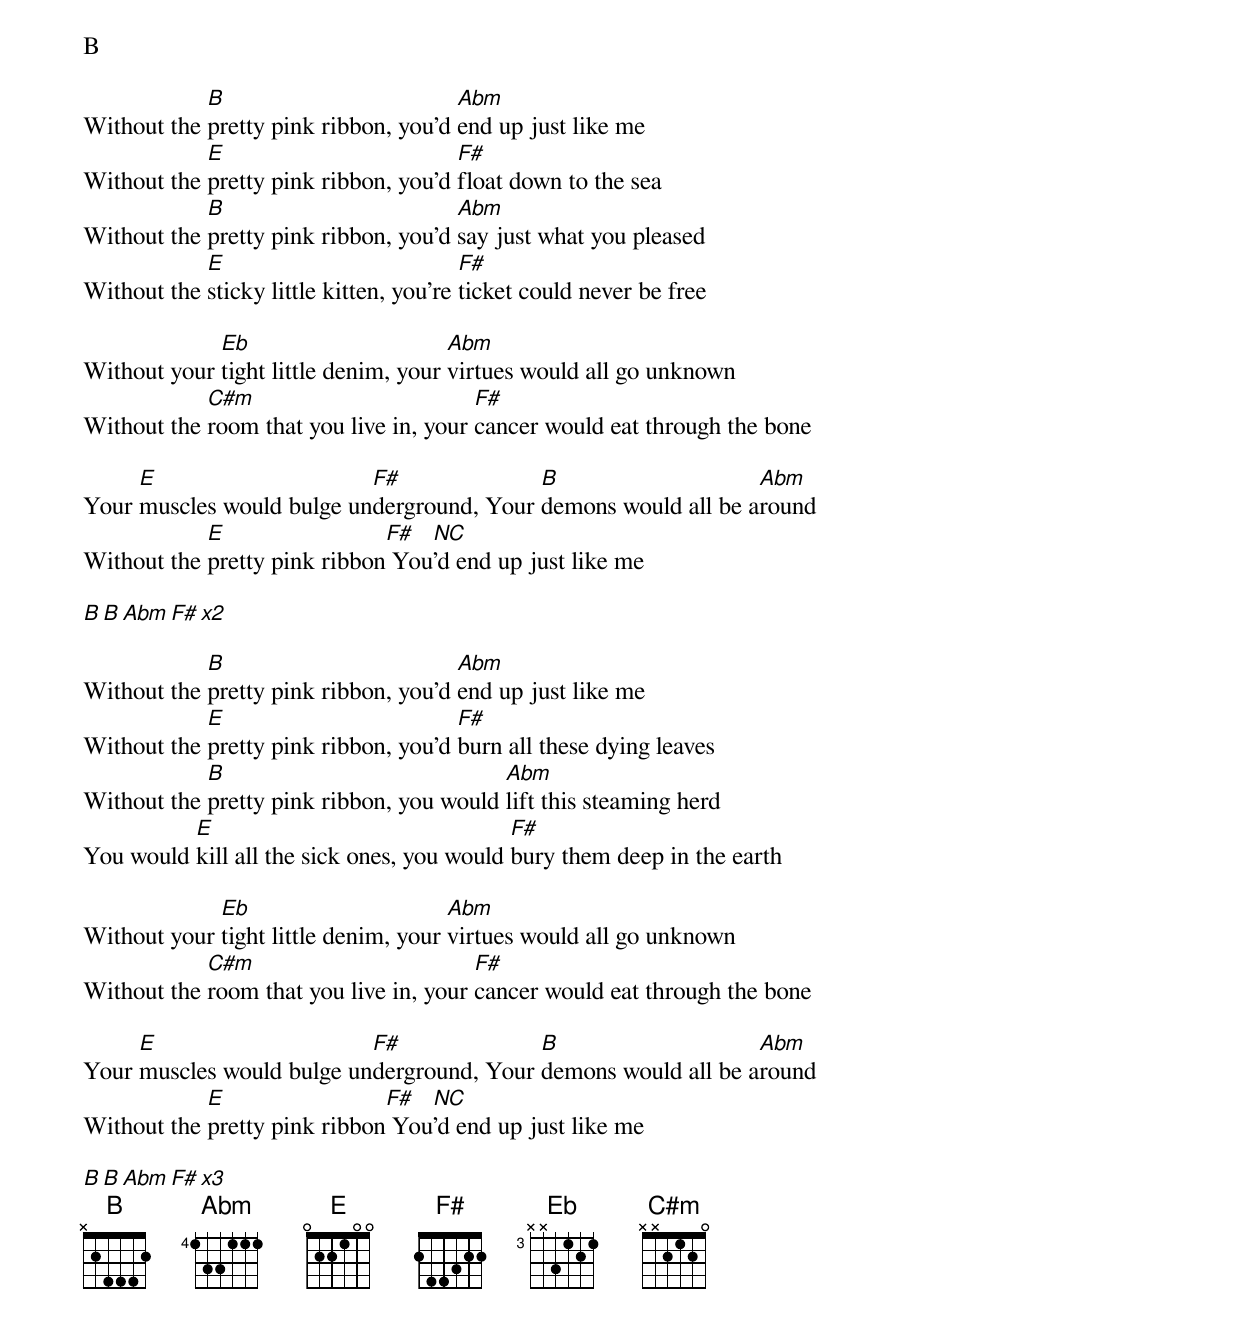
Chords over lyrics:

B

            B                         Abm
Without the pretty pink ribbon, you'd end up just like me
            E                         F#
Without the pretty pink ribbon, you'd float down to the sea
            B                         Abm
Without the pretty pink ribbon, you'd say just what you pleased
            E                            F#
Without the sticky little kitten, you're ticket could never be free

             Eb                       Abm
Without your tight little denim, your virtues would all go unknown
            C#m                         F#
Without the room that you live in, your cancer would eat through the bone

     E                     F#              B                    Abm
Your muscles would bulge underground, Your demons would all be around
            E                 F#  NC
Without the pretty pink ribbon You'd end up just like me

B B Abm F# x2

            B                         Abm
Without the pretty pink ribbon, you'd end up just like me
            E                         F#
Without the pretty pink ribbon, you'd burn all these dying leaves
            B                             Abm
Without the pretty pink ribbon, you would lift this steaming herd
          E                                 F#
You would kill all the sick ones, you would bury them deep in the earth

             Eb                       Abm
Without your tight little denim, your virtues would all go unknown
            C#m                         F#
Without the room that you live in, your cancer would eat through the bone

     E                     F#              B                    Abm
Your muscles would bulge underground, Your demons would all be around
            E                 F#  NC
Without the pretty pink ribbon You'd end up just like me

B B Abm F# x3
